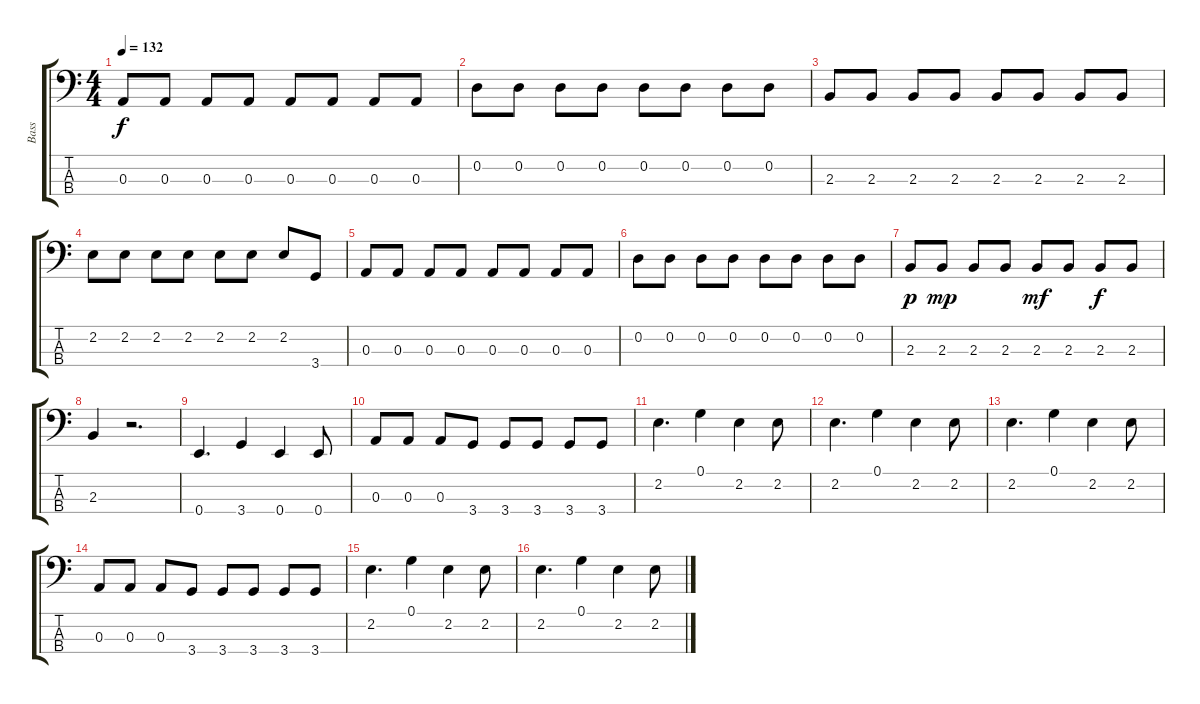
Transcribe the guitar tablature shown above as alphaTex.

\track ("Bass" "Bass") {instrument electricbassfinger}
\staff {score tabs}
\tuning (G2 D2 A1 E1) {hide}
\ts (4 4)
\tempo 132
\clef f4
\ks c
0.3.8{dy f} 0.3.8 0.3.8 0.3.8 0.3.8 0.3.8 0.3.8 0.3.8 |
0.2.8 0.2.8 0.2.8 0.2.8 0.2.8 0.2.8 0.2.8 0.2.8 |
2.3.8 2.3.8 2.3.8 2.3.8 2.3.8 2.3.8 2.3.8 2.3.8 |
2.2.8 2.2.8 2.2.8 2.2.8 2.2.8 2.2.8 2.2.8 3.4.8 |
0.3.8 0.3.8 0.3.8 0.3.8 0.3.8 0.3.8 0.3.8 0.3.8 |
0.2.8 0.2.8 0.2.8 0.2.8 0.2.8 0.2.8 0.2.8 0.2.8 |
2.3.8{dy p} 2.3.8{dy mp} 2.3.8 2.3.8 2.3.8{dy mf} 2.3.8 2.3.8{dy f} 2.3.8 |
2.3.4{volume 12} r.2{d} |
0.4.4{d volume 12} 3.4.4 0.4.4 0.4.8 |
0.3.8 0.3.8 0.3.8 3.4.8 3.4.8 3.4.8 3.4.8 3.4.8 |
2.2.4{d} 0.1.4 2.2.4 2.2.8 |
2.2.4{d} 0.1.4 2.2.4 2.2.8 |
2.2.4{d} 0.1.4 2.2.4 2.2.8 |
0.3.8 0.3.8 0.3.8 3.4.8 3.4.8 3.4.8 3.4.8 3.4.8 |
2.2.4{d} 0.1.4 2.2.4 2.2.8 |
2.2.4{d} 0.1.4 2.2.4 2.2.8
